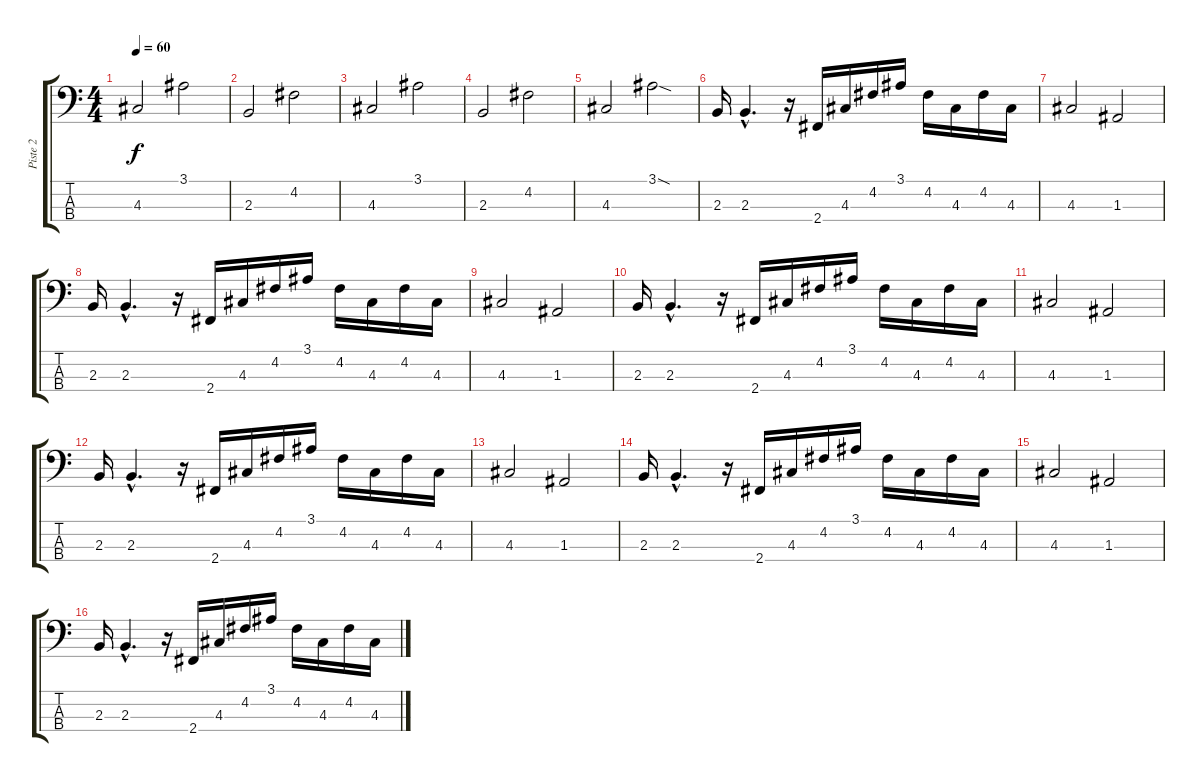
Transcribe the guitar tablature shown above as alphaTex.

\track ("Piste 2" "Piste 2") {instrument electricbassfinger}
\staff {score tabs}
\tuning (G2 D2 A1 E1) {hide}
\ts (4 4)
\tempo 60
\clef f4
\ks c
4.3.2{dy f} 3.1.2 |
2.3.2 4.2.2 |
4.3.2 3.1.2 |
2.3.2 4.2.2 |
4.3.2 3.1{sod}.2 |
2.3.16 2.3{hac}.4{d} r.16 2.4.16 4.3.16 4.2.16 3.1.16 4.2.16 4.3.16 4.2.16 4.3.16 |
4.3.2 1.3.2 |
2.3.16 2.3{hac}.4{d} r.16 2.4.16 4.3.16 4.2.16 3.1.16 4.2.16 4.3.16 4.2.16 4.3.16 |
4.3.2 1.3.2 |
2.3.16 2.3{hac}.4{d} r.16 2.4.16 4.3.16 4.2.16 3.1.16 4.2.16 4.3.16 4.2.16 4.3.16 |
4.3.2 1.3.2 |
2.3.16 2.3{hac}.4{d} r.16 2.4.16 4.3.16 4.2.16 3.1.16 4.2.16 4.3.16 4.2.16 4.3.16 |
4.3.2 1.3.2 |
2.3.16 2.3{hac}.4{d} r.16 2.4.16 4.3.16 4.2.16 3.1.16 4.2.16 4.3.16 4.2.16 4.3.16 |
4.3.2 1.3.2 |
2.3.16 2.3{hac}.4{d} r.16 2.4.16 4.3.16 4.2.16 3.1.16 4.2.16 4.3.16 4.2.16 4.3.16
